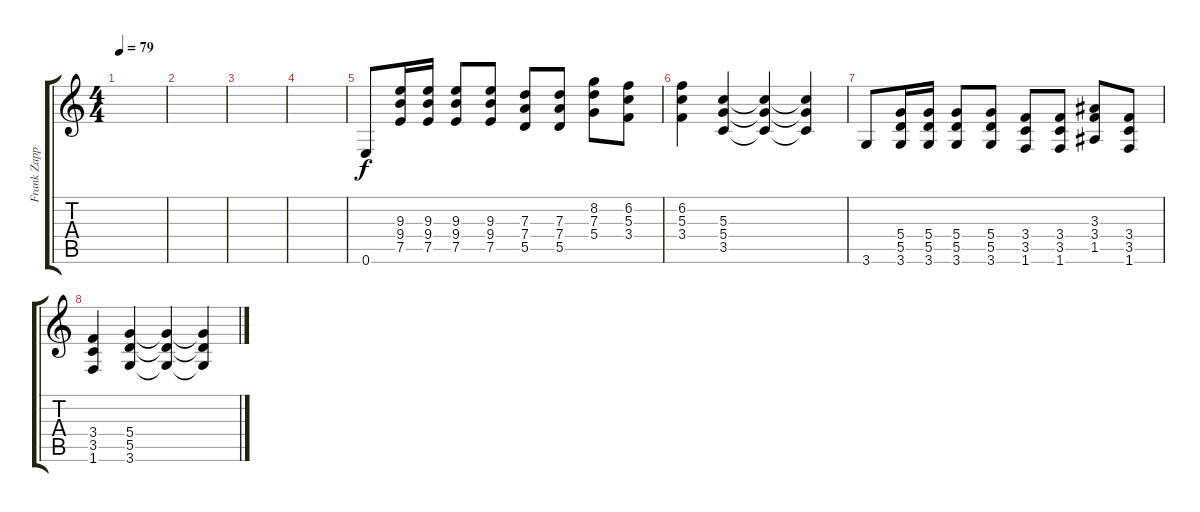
\track ("Frank Zappa" "Frank Zapp") {instrument overdrivenguitar}
\staff {score tabs}
\tuning (E4 B3 G3 D3 A2 E2) {hide}
\ts (4 4)
\tempo 79
\clef g2
\ks c
|
|
|
|
0.6.8 (9.3 9.4 7.5).16 (9.3 9.4 7.5).16 (9.3 9.4 7.5).8 (9.3 9.4 7.5).8 (7.3 7.4 5.5).8 (7.3 7.4 5.5).8 (8.2 7.3 5.4).8 (6.2 5.3 3.4).8 |
(6.2 5.3 3.4).4 (5.3 5.4 3.5).4 (5.3{t} 5.4{t} 3.5{t}).4 (5.3{t} 5.4{t} 3.5{t}).4 |
3.6.8 (5.4 5.5 3.6).16 (5.4 5.5 3.6).16 (5.4 5.5 3.6).8 (5.4 5.5 3.6).8 (3.4 3.5 1.6).8 (3.4 3.5 1.6).8 (3.3 3.4 1.5).8 (3.4 3.5 1.6).8 |
(3.4 3.5 1.6).4 (5.4 5.5 3.6).4 (5.4{t} 5.5{t} 3.6{t}).4 (5.4{t} 5.5{t} 3.6{t}).4
